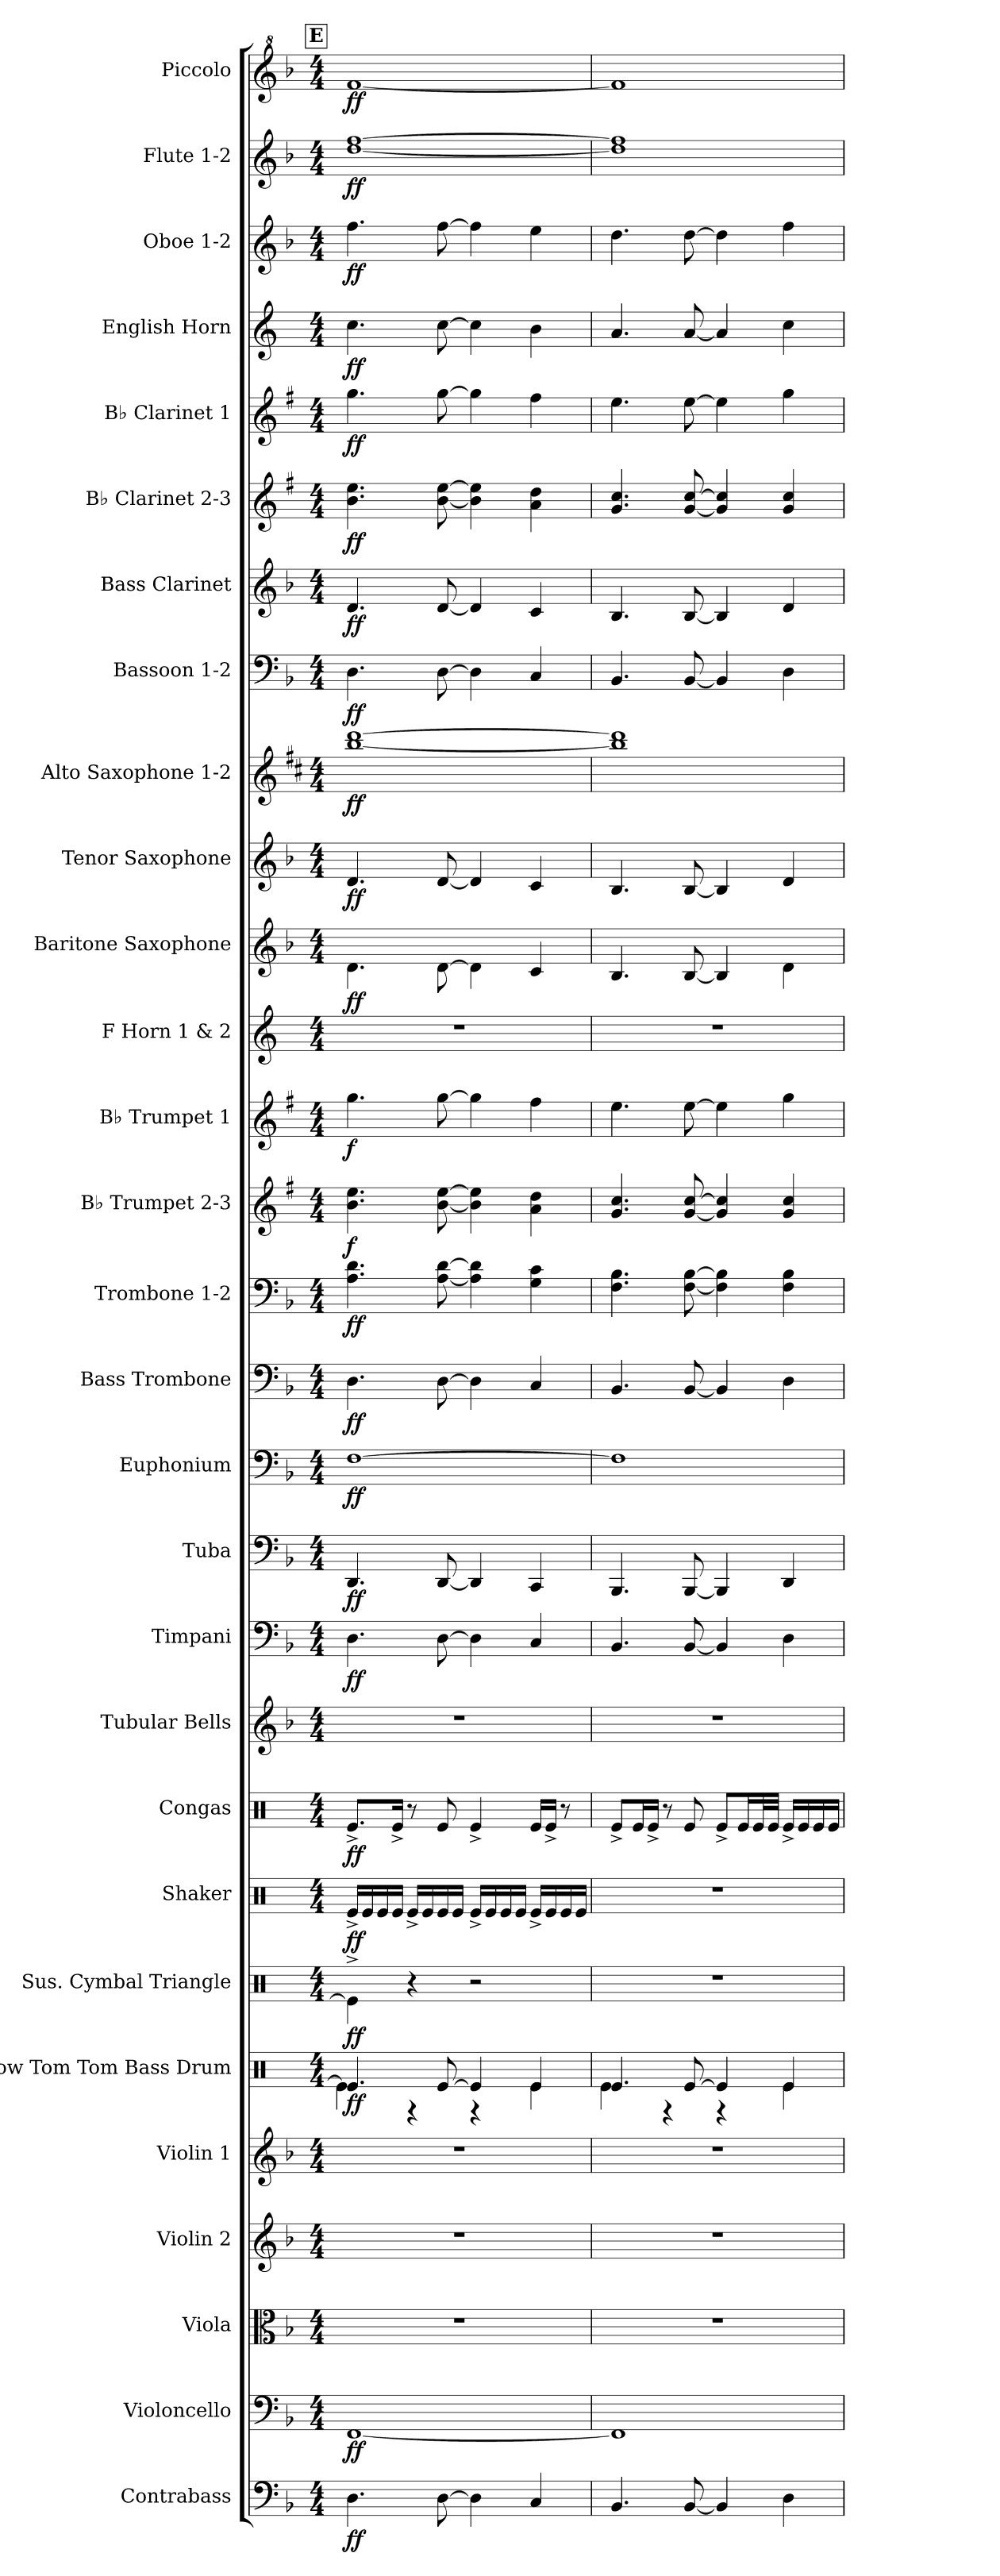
**kern	**dynam	**kern	**dynam	**kern	**kern	**kern	**kern	**dynam	**kern	**dynam	**kern	**dynam	**kern	**dynam	**kern	**kern	**dynam	**kern	**dynam	**kern	**dynam	**kern	**dynam	**kern	**dynam	**kern	**dynam	**kern	**dynam	**kern	**kern	**dynam	**kern	**dynam	**kern	**dynam	**kern	**dynam	**kern	**dynam	**kern	**dynam	**kern	**dynam	**kern	**dynam	**kern	**dynam	**kern	**dynam	**kern	**dynam
*part29	*part29	*part28	*part28	*part27	*part26	*part25	*part24	*part24	*part23	*part23	*part22	*part22	*part21	*part21	*part20	*part19	*part19	*part18	*part18	*part17	*part17	*part16	*part16	*part15	*part15	*part14	*part14	*part13	*part13	*part12	*part11	*part11	*part10	*part10	*part9	*part9	*part8	*part8	*part7	*part7	*part6	*part6	*part5	*part5	*part4	*part4	*part3	*part3	*part2	*part2	*part1	*part1
*staff29	*staff29	*staff28	*staff28	*staff27	*staff26	*staff25	*staff24	*staff24	*staff23	*staff23	*staff22	*staff22	*staff21	*staff21	*staff20	*staff19	*staff19	*staff18	*staff18	*staff17	*staff17	*staff16	*staff16	*staff15	*staff15	*staff14	*staff14	*staff13	*staff13	*staff12	*staff11	*staff11	*staff10	*staff10	*staff9	*staff9	*staff8	*staff8	*staff7	*staff7	*staff6	*staff6	*staff5	*staff5	*staff4	*staff4	*staff3	*staff3	*staff2	*staff2	*staff1	*staff1
*I"Contrabass	*	*I"Violoncello	*	*I"Viola	*I"Violin 2	*I"Violin 1	*I"Low Tom Tom Bass Drum	*	*I"Sus. Cymbal Triangle	*	*I"Shaker	*	*I"Congas	*	*I"Tubular Bells	*I"Timpani	*	*I"Tuba	*	*I"Euphonium	*	*I"Bass Trombone	*	*I"Trombone 1-2	*	*I"B♭ Trumpet 2-3	*	*I"B♭ Trumpet 1	*	*I"F Horn 1 &amp; 2	*I"Baritone Saxophone	*	*I"Tenor Saxophone	*	*I"Alto Saxophone 1-2	*	*I"Bassoon 1-2	*	*I"Bass Clarinet	*	*I"B♭ Clarinet 2-3	*	*I"B♭ Clarinet 1	*	*I"English Horn	*	*I"Oboe 1-2	*	*I"Flute 1-2	*	*I"Piccolo	*
*I'Cb.	*	*I'Vc.	*	*I'Vla.	*I'Vln. 2	*I'Vln. 1	*I'B. Dr.	*	*I'Cym.	*	*I'Shk	*	*I'Co.	*	*I'Tu. Be.	*I'Timp.	*	*I'Tba.	*	*I'Euph.	*	*I'B. Tbn.	*	*I'Tbn. 1-2	*	*I'B♭ Tpt. 2-3	*	*I'B♭ Tpt. 1	*	*I'F Hn. 1 3	*I'Bar. Sax.	*	*I'T. Sax.	*	*I'A. Sax. 1-2	*	*I'Bsn. 1-2	*	*I'B. Cl.	*	*I'B♭ Cl. 2-3	*	*I'B♭ Cl. 1	*	*I'E. Hn.	*	*I'Ob. 1-2	*	*I'Fl. 1-2	*	*I'Picc.	*
*clefF4	*	*clefF4	*	*clefC3	*clefG2	*clefG2	*clefX	*	*clefX	*	*clefX	*	*clefX	*	*clefG2	*clefF4	*	*clefF4	*	*clefF4	*	*clefF4	*	*clefF4	*	*clefG2	*	*clefG2	*	*clefG2	*clefG2	*	*clefG2	*	*clefG2	*	*clefF4	*	*clefG2	*	*clefG2	*	*clefG2	*	*clefG2	*	*clefG2	*	*clefG2	*	*clefG^2	*
*ITrd7c12	*	*	*	*	*	*	*	*	*	*	*	*	*	*	*	*	*	*	*	*	*	*	*	*	*	*ITrd1c2	*	*ITrd1c2	*	*ITrd4c7	*ITrd12c21	*	*ITrd8c14	*	*ITrd5c9	*	*	*	*ITrd8c14	*	*ITrd1c2	*	*ITrd1c2	*	*ITrd4c7	*	*	*	*	*	*ITrd-7c-12	*
*k[b-]	*	*k[b-]	*	*k[b-]	*k[b-]	*k[b-]	*k[]	*	*k[]	*	*k[]	*	*k[]	*	*k[b-]	*k[b-]	*	*k[b-]	*	*k[b-]	*	*k[b-]	*	*k[b-]	*	*k[b-]	*	*k[b-]	*	*k[b-]	*k[b-]	*	*k[b-]	*	*k[b-]	*	*k[b-]	*	*k[b-]	*	*k[b-]	*	*k[b-]	*	*k[b-]	*	*k[b-]	*	*k[b-]	*	*k[b-]	*
*M4/4	*	*M4/4	*	*M4/4	*M4/4	*M4/4	*M4/4	*	*M4/4	*	*M4/4	*	*M4/4	*	*M4/4	*M4/4	*	*M4/4	*	*M4/4	*	*M4/4	*	*M4/4	*	*M4/4	*	*M4/4	*	*M4/4	*M4/4	*	*M4/4	*	*M4/4	*	*M4/4	*	*M4/4	*	*M4/4	*	*M4/4	*	*M4/4	*	*M4/4	*	*M4/4	*	*M4/4	*
!!LO:REH:place=s1:a:B:fs=14:t=E
=37	=37	=37	=37	=37	=37	=37	=37	=37	=37	=37	=37	=37	=37	=37	=37	=37	=37	=37	=37	=37	=37	=37	=37	=37	=37	=37	=37	=37	=37	=37	=37	=37	=37	=37	=37	=37	=37	=37	=37	=37	=37	=37	=37	=37	=37	=37	=37	=37	=37	=37	=37	=37
*	*	*	*	*	*	*	*^	*	*	*	*	*	*	*	*	*	*	*	*	*	*	*	*	*	*	*	*	*	*	*	*	*	*	*	*	*	*	*	*	*	*	*	*	*	*	*	*	*	*	*	*	*
!	!LO:DY:b	!	!LO:DY:b	!	!	!	!	!	!LO:DY:b	!	!LO:DY:b	!	!LO:DY:b	!	!LO:DY:b	!	!	!LO:DY:b	!	!LO:DY:b	!	!LO:DY:b	!	!LO:DY:b	!	!LO:DY:b	!	!LO:DY:b	!	!LO:DY:b	!	!	!LO:DY:b	!	!LO:DY:b	!	!LO:DY:b	!	!LO:DY:b	!	!LO:DY:b	!	!LO:DY:b	!	!LO:DY:b	!	!LO:DY:b	!	!LO:DY:b	!	!LO:DY:b	!	!LO:DY:b
4.DD\	ff	[1FF	ff	1r	1r	1r	4.Re/	4Re\]	ff	4Re^\]	ff	16Re^/LL	ff	8.Re^/L	ff	1r	4.D\	ff	4.DD/	ff	[1F	ff	4.D\	ff	4.A\ 4.d\	ff	4.a\ 4.dd\	f	4.ff\	f	1r	4.D\	ff	4.D/	ff	[1dd [1ff	ff	4.D\	ff	4.D/	ff	4.a\ 4.dd\	ff	4.ff\	ff	4.f\	ff	4.ff\	ff	[1dd [1ff	ff	[1fff	ff
.	.	.	.	.	.	.	.	.	.	.	.	16Re/	.	.	.	.	.	.	.	.	.	.	.	.	.	.	.	.	.	.	.	.	.	.	.	.	.	.	.	.	.	.	.	.	.	.	.	.	.	.	.	.	.
.	.	.	.	.	.	.	.	.	.	.	.	16Re/	.	.	.	.	.	.	.	.	.	.	.	.	.	.	.	.	.	.	.	.	.	.	.	.	.	.	.	.	.	.	.	.	.	.	.	.	.	.	.	.	.
.	.	.	.	.	.	.	.	.	.	.	.	16Re/JJ	.	16Re^/Jk	.	.	.	.	.	.	.	.	.	.	.	.	.	.	.	.	.	.	.	.	.	.	.	.	.	.	.	.	.	.	.	.	.	.	.	.	.	.	.
.	.	.	.	.	.	.	.	4r	.	4r	.	16Re^/LL	.	8r	.	.	.	.	.	.	.	.	.	.	.	.	.	.	.	.	.	.	.	.	.	.	.	.	.	.	.	.	.	.	.	.	.	.	.	.	.	.	.
.	.	.	.	.	.	.	.	.	.	.	.	16Re/	.	.	.	.	.	.	.	.	.	.	.	.	.	.	.	.	.	.	.	.	.	.	.	.	.	.	.	.	.	.	.	.	.	.	.	.	.	.	.	.	.
[8DD\	.	.	.	.	.	.	[8Re/	.	.	.	.	16Re/	.	8Re/	.	.	[8D\	.	[8DD/	.	.	.	[8D\	.	[8A\ [8d\	.	[8a\ [8dd\	.	[8ff\	.	.	[8D\	.	[8D/	.	.	.	[8D\	.	[8D/	.	[8a\ [8dd\	.	[8ff\	.	[8f\	.	[8ff\	.	.	.	.	.
.	.	.	.	.	.	.	.	.	.	.	.	16Re/JJ	.	.	.	.	.	.	.	.	.	.	.	.	.	.	.	.	.	.	.	.	.	.	.	.	.	.	.	.	.	.	.	.	.	.	.	.	.	.	.	.	.
4DD\]	.	.	.	.	.	.	4Re/]	4r	.	2r	.	16Re^/LL	.	4Re^/	.	.	4D\]	.	4DD/]	.	.	.	4D\]	.	4A\] 4d\]	.	4a\] 4dd\]	.	4ff\]	.	.	4D\]	.	4D/]	.	.	.	4D\]	.	4D/]	.	4a\] 4dd\]	.	4ff\]	.	4f\]	.	4ff\]	.	.	.	.	.
.	.	.	.	.	.	.	.	.	.	.	.	16Re/	.	.	.	.	.	.	.	.	.	.	.	.	.	.	.	.	.	.	.	.	.	.	.	.	.	.	.	.	.	.	.	.	.	.	.	.	.	.	.	.	.
.	.	.	.	.	.	.	.	.	.	.	.	16Re/	.	.	.	.	.	.	.	.	.	.	.	.	.	.	.	.	.	.	.	.	.	.	.	.	.	.	.	.	.	.	.	.	.	.	.	.	.	.	.	.	.
.	.	.	.	.	.	.	.	.	.	.	.	16Re/JJ	.	.	.	.	.	.	.	.	.	.	.	.	.	.	.	.	.	.	.	.	.	.	.	.	.	.	.	.	.	.	.	.	.	.	.	.	.	.	.	.	.
4CC/	.	.	.	.	.	.	4Re/	4Re\	.	.	.	16Re^/LL	.	16Re/LL	.	.	4C/	.	4CC/	.	.	.	4C/	.	4G\ 4c\	.	4g\ 4cc\	.	4ee\	.	.	4C/	.	4C/	.	.	.	4C/	.	4C/	.	4g\ 4cc\	.	4ee\	.	4e\	.	4ee\	.	.	.	.	.
.	.	.	.	.	.	.	.	.	.	.	.	16Re/	.	16Re^/JJ	.	.	.	.	.	.	.	.	.	.	.	.	.	.	.	.	.	.	.	.	.	.	.	.	.	.	.	.	.	.	.	.	.	.	.	.	.	.	.
.	.	.	.	.	.	.	.	.	.	.	.	16Re/	.	8r	.	.	.	.	.	.	.	.	.	.	.	.	.	.	.	.	.	.	.	.	.	.	.	.	.	.	.	.	.	.	.	.	.	.	.	.	.	.	.
.	.	.	.	.	.	.	.	.	.	.	.	16Re/JJ	.	.	.	.	.	.	.	.	.	.	.	.	.	.	.	.	.	.	.	.	.	.	.	.	.	.	.	.	.	.	.	.	.	.	.	.	.	.	.	.	.
!!LO:PB:g=z
=38	=38	=38	=38	=38	=38	=38	=38	=38	=38	=38	=38	=38	=38	=38	=38	=38	=38	=38	=38	=38	=38	=38	=38	=38	=38	=38	=38	=38	=38	=38	=38	=38	=38	=38	=38	=38	=38	=38	=38	=38	=38	=38	=38	=38	=38	=38	=38	=38	=38	=38	=38	=38	=38
4.BBB-/	.	1FF]	.	1r	1r	1r	4.Re/	4Re\	.	1r	.	1r	.	8Re^/L	.	1r	4.BB-/	.	4.BBB-/	.	1F]	.	4.BB-/	.	4.F\ 4.B-\	.	4.f/ 4.b-/	.	4.dd\	.	1r	4.BB-/	.	4.BB-/	.	1dd] 1ff]	.	4.BB-/	.	4.BB-/	.	4.f/ 4.b-/	.	4.dd\	.	4.d/	.	4.dd\	.	1dd] 1ff]	.	1fff]	.
.	.	.	.	.	.	.	.	.	.	.	.	.	.	16Re/L	.	.	.	.	.	.	.	.	.	.	.	.	.	.	.	.	.	.	.	.	.	.	.	.	.	.	.	.	.	.	.	.	.	.	.	.	.	.	.
.	.	.	.	.	.	.	.	.	.	.	.	.	.	16Re^/JJ	.	.	.	.	.	.	.	.	.	.	.	.	.	.	.	.	.	.	.	.	.	.	.	.	.	.	.	.	.	.	.	.	.	.	.	.	.	.	.
.	.	.	.	.	.	.	.	4r	.	.	.	.	.	8r	.	.	.	.	.	.	.	.	.	.	.	.	.	.	.	.	.	.	.	.	.	.	.	.	.	.	.	.	.	.	.	.	.	.	.	.	.	.	.
[8BBB-/	.	.	.	.	.	.	[8Re/	.	.	.	.	.	.	8Re/	.	.	[8BB-/	.	[8BBB-/	.	.	.	[8BB-/	.	[8F\ [8B-\	.	[8f/ [8b-/	.	[8dd\	.	.	[8BB-/	.	[8BB-/	.	.	.	[8BB-/	.	[8BB-/	.	[8f/ [8b-/	.	[8dd\	.	[8d/	.	[8dd\	.	.	.	.	.
4BBB-/]	.	.	.	.	.	.	4Re/]	4r	.	.	.	.	.	8Re^/L	.	.	4BB-/]	.	4BBB-/]	.	.	.	4BB-/]	.	4F\] 4B-\]	.	4f/] 4b-/]	.	4dd\]	.	.	4BB-/]	.	4BB-/]	.	.	.	4BB-/]	.	4BB-/]	.	4f/] 4b-/]	.	4dd\]	.	4d/]	.	4dd\]	.	.	.	.	.
.	.	.	.	.	.	.	.	.	.	.	.	.	.	16Re/L	.	.	.	.	.	.	.	.	.	.	.	.	.	.	.	.	.	.	.	.	.	.	.	.	.	.	.	.	.	.	.	.	.	.	.	.	.	.	.
.	.	.	.	.	.	.	.	.	.	.	.	.	.	32Re/L	.	.	.	.	.	.	.	.	.	.	.	.	.	.	.	.	.	.	.	.	.	.	.	.	.	.	.	.	.	.	.	.	.	.	.	.	.	.	.
.	.	.	.	.	.	.	.	.	.	.	.	.	.	32Re/JJJ	.	.	.	.	.	.	.	.	.	.	.	.	.	.	.	.	.	.	.	.	.	.	.	.	.	.	.	.	.	.	.	.	.	.	.	.	.	.	.
4DD\	.	.	.	.	.	.	4Re/	4Re\	.	.	.	.	.	16Re^/LL	.	.	4D\	.	4DD/	.	.	.	4D\	.	4F\ 4B-\	.	4f/ 4b-/	.	4ff\	.	.	4D\	.	4D/	.	.	.	4D\	.	4D/	.	4f/ 4b-/	.	4ff\	.	4f\	.	4ff\	.	.	.	.	.
.	.	.	.	.	.	.	.	.	.	.	.	.	.	16Re/	.	.	.	.	.	.	.	.	.	.	.	.	.	.	.	.	.	.	.	.	.	.	.	.	.	.	.	.	.	.	.	.	.	.	.	.	.	.	.
.	.	.	.	.	.	.	.	.	.	.	.	.	.	16Re/	.	.	.	.	.	.	.	.	.	.	.	.	.	.	.	.	.	.	.	.	.	.	.	.	.	.	.	.	.	.	.	.	.	.	.	.	.	.	.
.	.	.	.	.	.	.	.	.	.	.	.	.	.	16Re/JJ	.	.	.	.	.	.	.	.	.	.	.	.	.	.	.	.	.	.	.	.	.	.	.	.	.	.	.	.	.	.	.	.	.	.	.	.	.	.	.
*	*	*	*	*	*	*	*v	*v	*	*	*	*	*	*	*	*	*	*	*	*	*	*	*	*	*	*	*	*	*	*	*	*	*	*	*	*	*	*	*	*	*	*	*	*	*	*	*	*	*	*	*	*	*
=	=	=	=	=	=	=	=	=	=	=	=	=	=	=	=	=	=	=	=	=	=	=	=	=	=	=	=	=	=	=	=	=	=	=	=	=	=	=	=	=	=	=	=	=	=	=	=	=	=	=	=	=
*-	*-	*-	*-	*-	*-	*-	*-	*-	*-	*-	*-	*-	*-	*-	*-	*-	*-	*-	*-	*-	*-	*-	*-	*-	*-	*-	*-	*-	*-	*-	*-	*-	*-	*-	*-	*-	*-	*-	*-	*-	*-	*-	*-	*-	*-	*-	*-	*-	*-	*-	*-	*-
